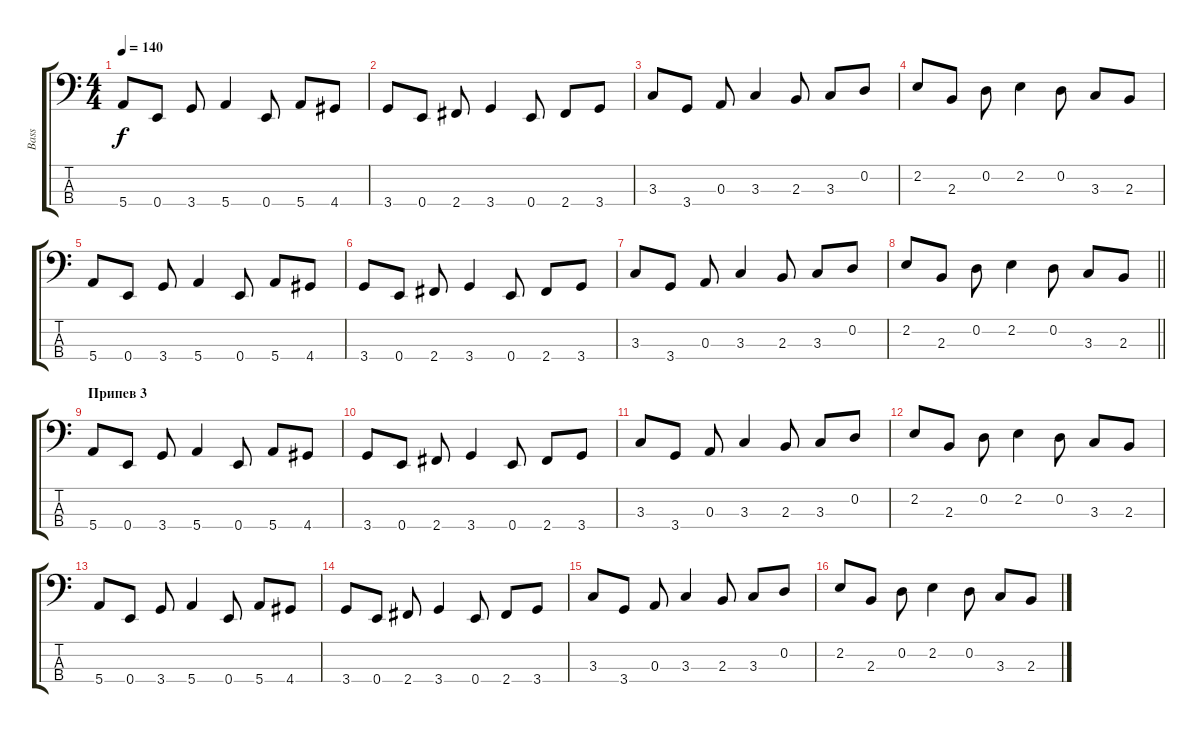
\track ("Bass" "Bass") {instrument synthbass1}
\staff {score tabs}
\tuning (G2 D2 A1 E1) {hide}
\ts (4 4)
\tempo 140
\clef f4
\ks c
5.4.8{dy f} 0.4.8 3.4.8 5.4.4 0.4.8 5.4.8 4.4.8 |
3.4.8 0.4.8 2.4.8 3.4.4 0.4.8 2.4.8 3.4.8 |
3.3.8 3.4.8 0.3.8 3.3.4 2.3.8 3.3.8 0.2.8 |
2.2.8 2.3.8 0.2.8 2.2.4 0.2.8 3.3.8 2.3.8 |
5.4.8 0.4.8 3.4.8 5.4.4 0.4.8 5.4.8 4.4.8 |
3.4.8 0.4.8 2.4.8 3.4.4 0.4.8 2.4.8 3.4.8 |
3.3.8 3.4.8 0.3.8 3.3.4 2.3.8 3.3.8 0.2.8 |
\barLineRight lightlight
2.2.8 2.3.8 0.2.8 2.2.4 0.2.8 3.3.8 2.3.8 |
\section ("" "Припев 3")
5.4.8 0.4.8 3.4.8 5.4.4 0.4.8 5.4.8 4.4.8 |
3.4.8 0.4.8 2.4.8 3.4.4 0.4.8 2.4.8 3.4.8 |
3.3.8 3.4.8 0.3.8 3.3.4 2.3.8 3.3.8 0.2.8 |
2.2.8 2.3.8 0.2.8 2.2.4 0.2.8 3.3.8 2.3.8 |
5.4.8 0.4.8 3.4.8 5.4.4 0.4.8 5.4.8 4.4.8 |
3.4.8 0.4.8 2.4.8 3.4.4 0.4.8 2.4.8 3.4.8 |
3.3.8 3.4.8 0.3.8 3.3.4 2.3.8 3.3.8 0.2.8 |
2.2.8 2.3.8 0.2.8 2.2.4 0.2.8 3.3.8 2.3.8
